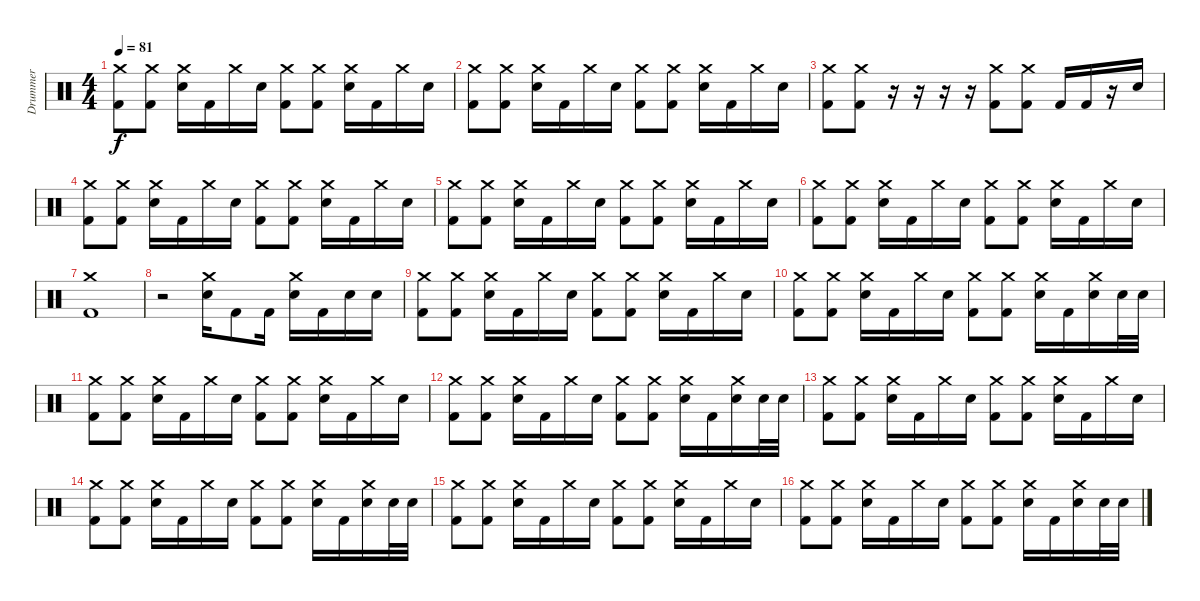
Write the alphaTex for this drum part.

\track ("Drummer" "Drummer") {instrument percussion}
\staff {score}
\articulation defaults
\ts (4 4)
\tempo 81
\clef neutral
\ks c
("Crash medium (hit)" "Kick (hit) 2").8{dy f} ("Crash medium (hit)" "Kick (hit) 2").8 ("Crash medium (hit)" "Electric Snare (hit)").16 "Kick (hit) 2".16 "Crash medium (hit)".16 "Electric Snare (hit)".16 ("Crash medium (hit)" "Kick (hit) 2").8 ("Crash medium (hit)" "Kick (hit) 2").8 ("Crash medium (hit)" "Electric Snare (hit)").16 "Kick (hit) 2".16 "Crash medium (hit)".16 "Electric Snare (hit)".16 |
("Crash medium (hit)" "Kick (hit) 2").8 ("Crash medium (hit)" "Kick (hit) 2").8 ("Crash medium (hit)" "Electric Snare (hit)").16 "Kick (hit) 2".16 "Crash medium (hit)".16 "Electric Snare (hit)".16 ("Crash medium (hit)" "Kick (hit) 2").8 ("Crash medium (hit)" "Kick (hit) 2").8 ("Crash medium (hit)" "Electric Snare (hit)").16 "Kick (hit) 2".16 "Crash medium (hit)".16 "Electric Snare (hit)".16 |
("Crash medium (hit)" "Kick (hit) 2").8 ("Crash medium (hit)" "Kick (hit) 2").8 r.16 r.16 r.16 r.16 ("Crash medium (hit)" "Kick (hit) 2").8 ("Crash medium (hit)" "Kick (hit) 2").8 "Kick (hit) 2".16 "Kick (hit) 2".16 r.16 "Electric Snare (hit)".16 |
("Crash medium (hit)" "Kick (hit) 2").8 ("Crash medium (hit)" "Kick (hit) 2").8 ("Crash medium (hit)" "Electric Snare (hit)").16 "Kick (hit) 2".16 "Crash medium (hit)".16 "Electric Snare (hit)".16 ("Crash medium (hit)" "Kick (hit) 2").8 ("Crash medium (hit)" "Kick (hit) 2").8 ("Crash medium (hit)" "Electric Snare (hit)").16 "Kick (hit) 2".16 "Crash medium (hit)".16 "Electric Snare (hit)".16 |
("Crash medium (hit)" "Kick (hit) 2").8 ("Crash medium (hit)" "Kick (hit) 2").8 ("Crash medium (hit)" "Electric Snare (hit)").16 "Kick (hit) 2".16 "Crash medium (hit)".16 "Electric Snare (hit)".16 ("Crash medium (hit)" "Kick (hit) 2").8 ("Crash medium (hit)" "Kick (hit) 2").8 ("Crash medium (hit)" "Electric Snare (hit)").16 "Kick (hit) 2".16 "Crash medium (hit)".16 "Electric Snare (hit)".16 |
("Crash medium (hit)" "Kick (hit) 2").8 ("Crash medium (hit)" "Kick (hit) 2").8 ("Crash medium (hit)" "Electric Snare (hit)").16 "Kick (hit) 2".16 "Crash medium (hit)".16 "Electric Snare (hit)".16 ("Crash medium (hit)" "Kick (hit) 2").8 ("Crash medium (hit)" "Kick (hit) 2").8 ("Crash medium (hit)" "Electric Snare (hit)").16 "Kick (hit) 2".16 "Crash medium (hit)".16 "Electric Snare (hit)".16 |
("Crash medium (hit)" "Kick (hit) 2").1 |
r.2 ("Crash medium (hit)" "Electric Snare (hit)").16 "Kick (hit) 2".8 "Kick (hit) 2".16 ("Crash medium (hit)" "Electric Snare (hit)").16 "Kick (hit) 2".16 "Electric Snare (hit)".16 "Electric Snare (hit)".16 |
("Crash medium (hit)" "Kick (hit) 2").8 ("Crash medium (hit)" "Kick (hit) 2").8 ("Crash medium (hit)" "Electric Snare (hit)").16 "Kick (hit) 2".16 "Crash medium (hit)".16 "Electric Snare (hit)".16 ("Crash medium (hit)" "Kick (hit) 2").8 ("Crash medium (hit)" "Kick (hit) 2").8 ("Crash medium (hit)" "Electric Snare (hit)").16 "Kick (hit) 2".16 "Crash medium (hit)".16 "Electric Snare (hit)".16 |
("Crash medium (hit)" "Kick (hit) 2").8 ("Crash medium (hit)" "Kick (hit) 2").8 ("Crash medium (hit)" "Electric Snare (hit)").16 "Kick (hit) 2".16 "Crash medium (hit)".16 "Electric Snare (hit)".16 ("Crash medium (hit)" "Kick (hit) 2").8 ("Crash medium (hit)" "Kick (hit) 2").8 ("Crash medium (hit)" "Electric Snare (hit)").16 "Kick (hit) 2".16 ("Crash medium (hit)" "Electric Snare (hit)").16 "Electric Snare (hit)".32 "Electric Snare (hit)".32 |
("Crash medium (hit)" "Kick (hit) 2").8 ("Crash medium (hit)" "Kick (hit) 2").8 ("Crash medium (hit)" "Electric Snare (hit)").16 "Kick (hit) 2".16 "Crash medium (hit)".16 "Electric Snare (hit)".16 ("Crash medium (hit)" "Kick (hit) 2").8 ("Crash medium (hit)" "Kick (hit) 2").8 ("Crash medium (hit)" "Electric Snare (hit)").16 "Kick (hit) 2".16 "Crash medium (hit)".16 "Electric Snare (hit)".16 |
("Crash medium (hit)" "Kick (hit) 2").8 ("Crash medium (hit)" "Kick (hit) 2").8 ("Crash medium (hit)" "Electric Snare (hit)").16 "Kick (hit) 2".16 "Crash medium (hit)".16 "Electric Snare (hit)".16 ("Crash medium (hit)" "Kick (hit) 2").8 ("Crash medium (hit)" "Kick (hit) 2").8 ("Crash medium (hit)" "Electric Snare (hit)").16 "Kick (hit) 2".16 ("Crash medium (hit)" "Electric Snare (hit)").16 "Electric Snare (hit)".32 "Electric Snare (hit)".32 |
("Crash medium (hit)" "Kick (hit) 2").8 ("Crash medium (hit)" "Kick (hit) 2").8 ("Crash medium (hit)" "Electric Snare (hit)").16 "Kick (hit) 2".16 "Crash medium (hit)".16 "Electric Snare (hit)".16 ("Crash medium (hit)" "Kick (hit) 2").8 ("Crash medium (hit)" "Kick (hit) 2").8 ("Crash medium (hit)" "Electric Snare (hit)").16 "Kick (hit) 2".16 "Crash medium (hit)".16 "Electric Snare (hit)".16 |
("Crash medium (hit)" "Kick (hit) 2").8 ("Crash medium (hit)" "Kick (hit) 2").8 ("Crash medium (hit)" "Electric Snare (hit)").16 "Kick (hit) 2".16 "Crash medium (hit)".16 "Electric Snare (hit)".16 ("Crash medium (hit)" "Kick (hit) 2").8 ("Crash medium (hit)" "Kick (hit) 2").8 ("Crash medium (hit)" "Electric Snare (hit)").16 "Kick (hit) 2".16 ("Crash medium (hit)" "Electric Snare (hit)").16 "Electric Snare (hit)".32 "Electric Snare (hit)".32 |
("Crash medium (hit)" "Kick (hit) 2").8 ("Crash medium (hit)" "Kick (hit) 2").8 ("Crash medium (hit)" "Electric Snare (hit)").16 "Kick (hit) 2".16 "Crash medium (hit)".16 "Electric Snare (hit)".16 ("Crash medium (hit)" "Kick (hit) 2").8 ("Crash medium (hit)" "Kick (hit) 2").8 ("Crash medium (hit)" "Electric Snare (hit)").16 "Kick (hit) 2".16 "Crash medium (hit)".16 "Electric Snare (hit)".16 |
("Crash medium (hit)" "Kick (hit) 2").8 ("Crash medium (hit)" "Kick (hit) 2").8 ("Crash medium (hit)" "Electric Snare (hit)").16 "Kick (hit) 2".16 "Crash medium (hit)".16 "Electric Snare (hit)".16 ("Crash medium (hit)" "Kick (hit) 2").8 ("Crash medium (hit)" "Kick (hit) 2").8 ("Crash medium (hit)" "Electric Snare (hit)").16 "Kick (hit) 2".16 ("Crash medium (hit)" "Electric Snare (hit)").16 "Electric Snare (hit)".32 "Electric Snare (hit)".32
